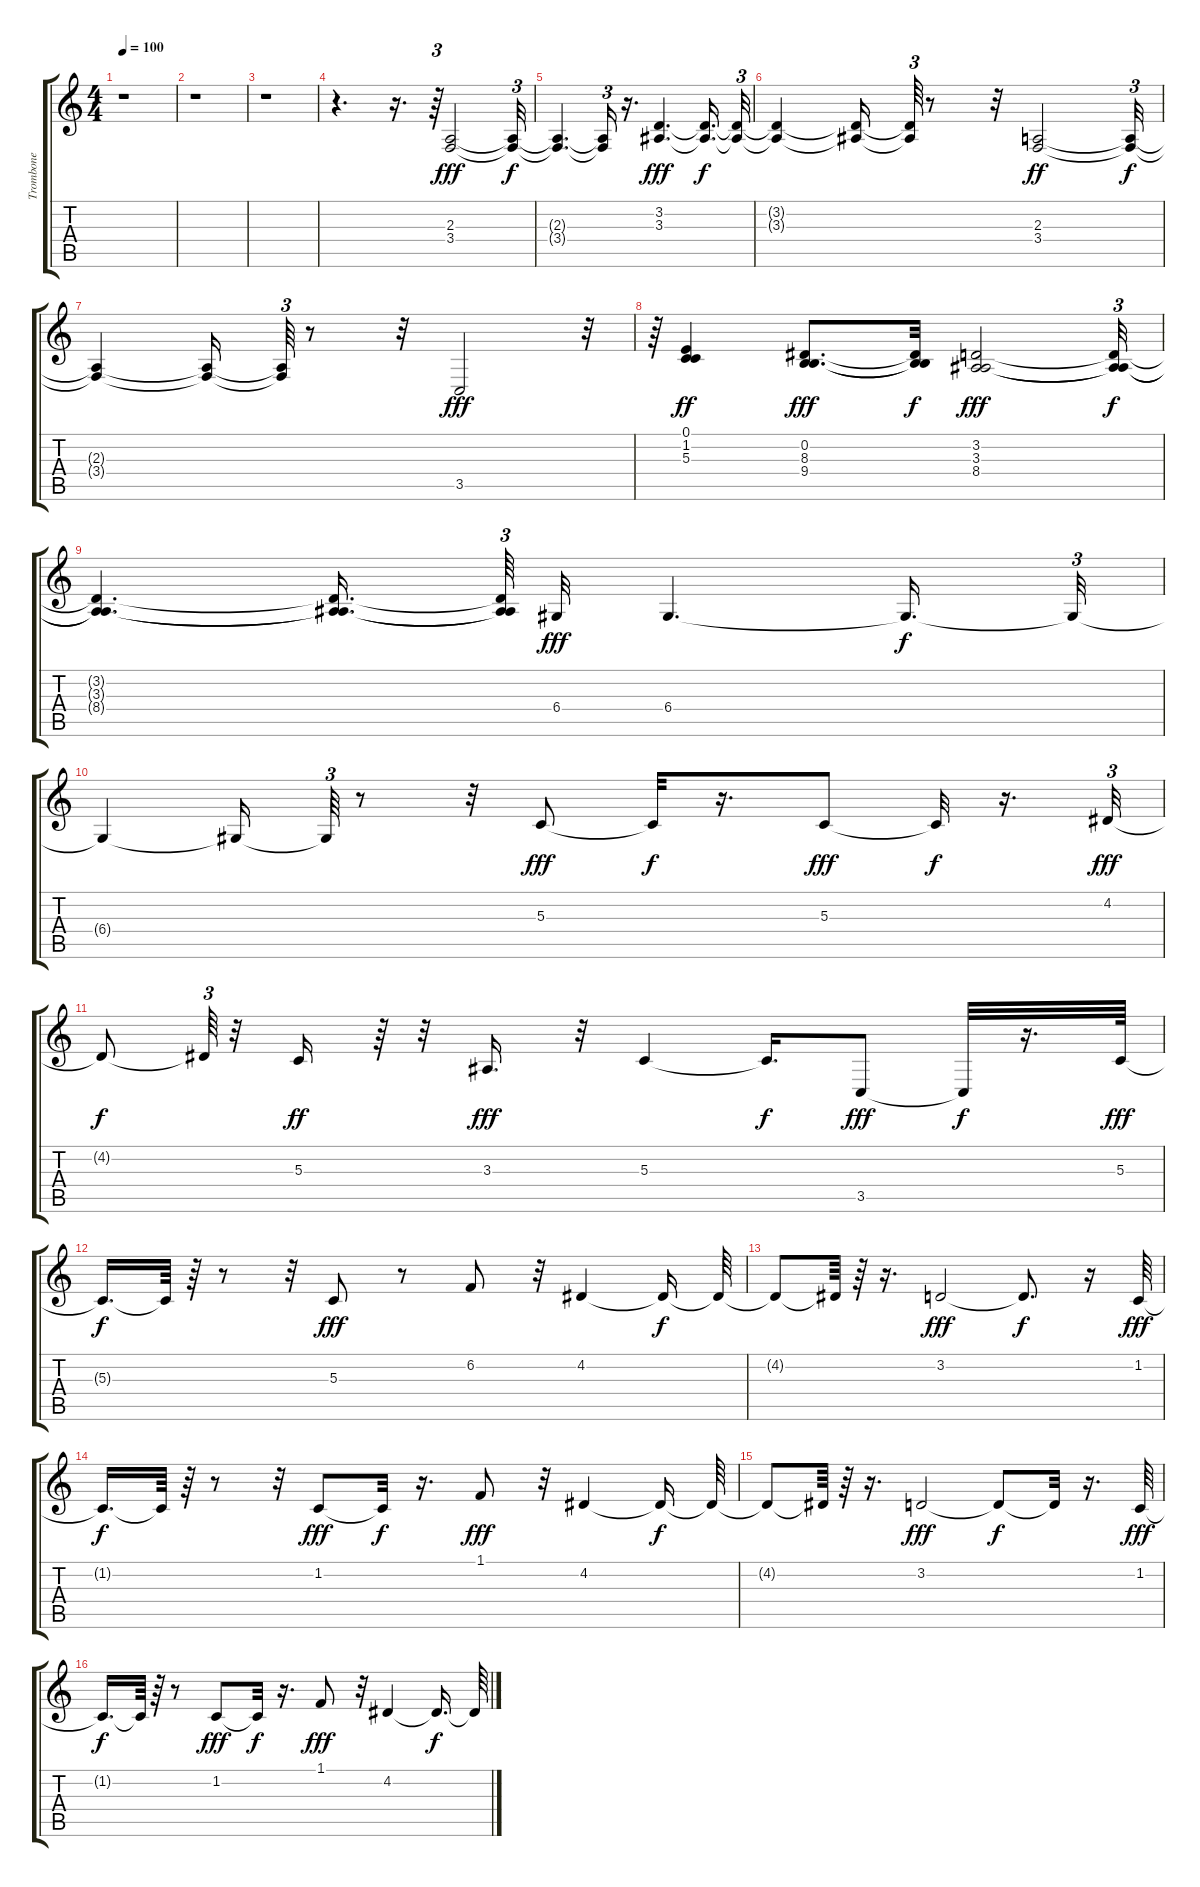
\track ("Trombone" "Trombone") {instrument trombone}
\staff {score tabs}
\tuning (E4 B3 G3 D3 A2 E2) {hide}
\ts (4 4)
\tempo 100
\clef g2
\ks c
r.1{dy fff} |
r.1 |
r.1 |
r.4{d} r.16{d} r.64{tu (3 2)} (2.3 3.4).2 (2.3{t} 3.4{t}).32{tu (3 2) dy f} |
(2.3{t} 3.4{t}).4{d} (2.3{t} 3.4{t}).16{tu (3 2)} r.16{d} (3.2 3.3).4{d dy fff} (3.2{t} 3.3{t}).16{d dy f} (3.2{t} 3.3{t}).32{tu (3 2)} |
(3.2{t} 3.3{t}).4 (3.2{t} 3.3{t}).16 (3.2{t} 3.3{t}).64{tu (3 2)} r.8 r.32 (2.3 3.4).2{dy ff} (2.3{t} 3.4{t}).32{tu (3 2) dy f} |
(2.3{t} 3.4{t}).4 (2.3{t} 3.4{t}).16 (2.3{t} 3.4{t}).64{tu (3 2)} r.8 r.32 3.5.2{dy fff} r.32{tu (3 2)} |
r.64{tu (3 2)} (0.1 1.2 5.3).4{dy ff} (0.2 8.3 9.4).8{d dy fff} (0.2{t} 8.3{t} 9.4{t}).32{dy f} (3.2 3.3 8.4).2{dy fff} (3.2{t} 3.3{t} 8.4{t}).32{tu (3 2) dy f} |
(3.2{t} 3.3{t} 8.4{t}).4{d} (3.2{t} 3.3{t} 8.4{t}).16{d beam splitsecondary} (3.2{t} 3.3{t} 8.4{t}).64{tu (3 2)} 6.4.32{dy fff} 6.4.4{d} 6.4{t}.16{d dy f} 6.4{t}.32{tu (3 2)} |
6.4{t}.4 6.4{t}.16 6.4{t}.64{tu (3 2)} r.8 r.32 5.3.8{dy fff} 5.3{t}.32{dy f} r.16{d} 5.3.8{dy fff} 5.3{t}.32{dy f} r.16{d} 4.2.32{tu (3 2) dy fff} |
4.2{t}.8{dy f} 4.2{t}.64{tu (3 2)} r.32 5.3.16{dy ff} r.64 r.32 3.3.16{d dy fff} r.32 5.3.4 5.3{t}.16{d dy f} 3.5.8{dy fff} 3.5{t}.32{dy f} r.16{d} 5.3.64{dy fff} |
5.3{t}.16{d dy f} 5.3{t}.64 r.64 r.8 r.32 5.3.8{dy fff} r.8 6.2.8 r.32 4.2.4 4.2{t}.16{dy f} 4.2{t}.64 |
4.2{t}.8 4.2{t}.64 r.64 r.16{d} 3.2.2{dy fff} 3.2{t}.8{d dy f} r.16 1.2.64{dy fff} |
1.2{t}.16{d dy f} 1.2{t}.64 r.64 r.8 r.32 1.2.8{dy fff} 1.2{t}.32{dy f} r.16{d} 1.1.8{dy fff} r.32 4.2.4 4.2{t}.16{dy f} 4.2{t}.64 |
4.2{t}.8 4.2{t}.64 r.64 r.16{d} 3.2.2{dy fff} 3.2{t}.8{dy f} 3.2{t}.32 r.16{d} 1.2.64{dy fff} |
1.2{t}.16{d dy f} 1.2{t}.64 r.64 r.8 1.2.8{dy fff} 1.2{t}.32{dy f} r.16{d} 1.1.8{dy fff} r.32 4.2.4 4.2{t}.16{d dy f} 4.2{t}.64
